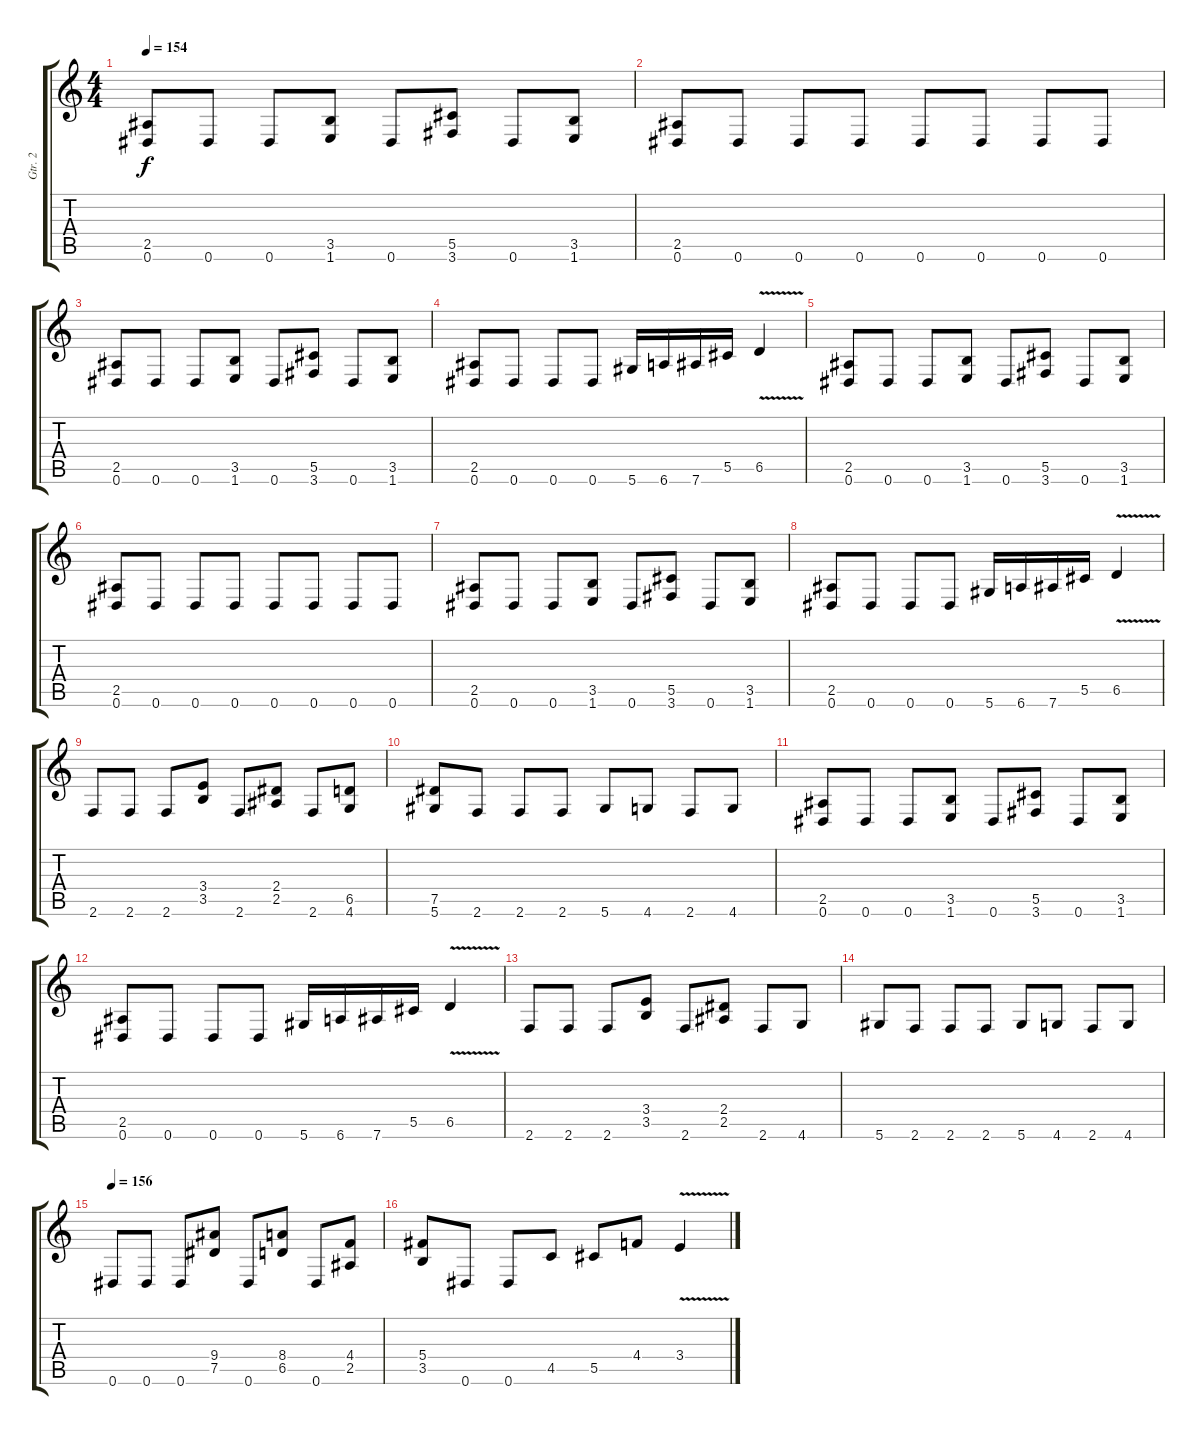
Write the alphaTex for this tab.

\track ("Gtr. 2" "Gtr. 2") {instrument overdrivenguitar}
\staff {score tabs}
\tuning (Eb4 Bb3 Gb3 Db3 Ab2 Eb2) {hide}
\ts (4 4)
\tempo 154
\clef g2
\ks c
(2.5 0.6).8{dy f} 0.6.8 0.6.8 (3.5 1.6).8 0.6.8 (5.5 3.6).8 0.6.8 (3.5 1.6).8 |
(2.5 0.6).8 0.6.8 0.6.8 0.6.8 0.6.8 0.6.8 0.6.8 0.6.8 |
(2.5 0.6).8 0.6.8 0.6.8 (3.5 1.6).8 0.6.8 (5.5 3.6).8 0.6.8 (3.5 1.6).8 |
(2.5 0.6).8 0.6.8 0.6.8 0.6.8 5.6.16 6.6.16 7.6.16 5.5.16 6.5{v}.4 |
(2.5 0.6).8 0.6.8 0.6.8 (3.5 1.6).8 0.6.8 (5.5 3.6).8 0.6.8 (3.5 1.6).8 |
(2.5 0.6).8 0.6.8 0.6.8 0.6.8 0.6.8 0.6.8 0.6.8 0.6.8 |
(2.5 0.6).8 0.6.8 0.6.8 (3.5 1.6).8 0.6.8 (5.5 3.6).8 0.6.8 (3.5 1.6).8 |
(2.5 0.6).8 0.6.8 0.6.8 0.6.8 5.6.16 6.6.16 7.6.16 5.5.16 6.5{v}.4 |
2.6.8 2.6.8 2.6.8 (3.4 3.5).8 2.6.8 (2.4 2.5).8 2.6.8 (6.5 4.6).8 |
(7.5 5.6).8 2.6.8 2.6.8 2.6.8 5.6.8 4.6.8 2.6.8 4.6.8 |
(2.5 0.6).8 0.6.8 0.6.8 (3.5 1.6).8 0.6.8 (5.5 3.6).8 0.6.8 (3.5 1.6).8 |
(2.5 0.6).8 0.6.8 0.6.8 0.6.8 5.6.16 6.6.16 7.6.16 5.5.16 6.5{v}.4 |
2.6.8 2.6.8 2.6.8 (3.4 3.5).8 2.6.8 (2.4 2.5).8 2.6.8 4.6.8 |
5.6.8 2.6.8 2.6.8 2.6.8 5.6.8 4.6.8 2.6.8 4.6.8 |
\tempo 156
0.6.8 0.6.8 0.6.8 (9.4 7.5).8 0.6.8 (8.4 6.5).8 0.6.8 (4.4 2.5).8 |
(5.4 3.5).8 0.6.8 0.6.8 4.5.8 5.5.8 4.4.8 3.4{v}.4
